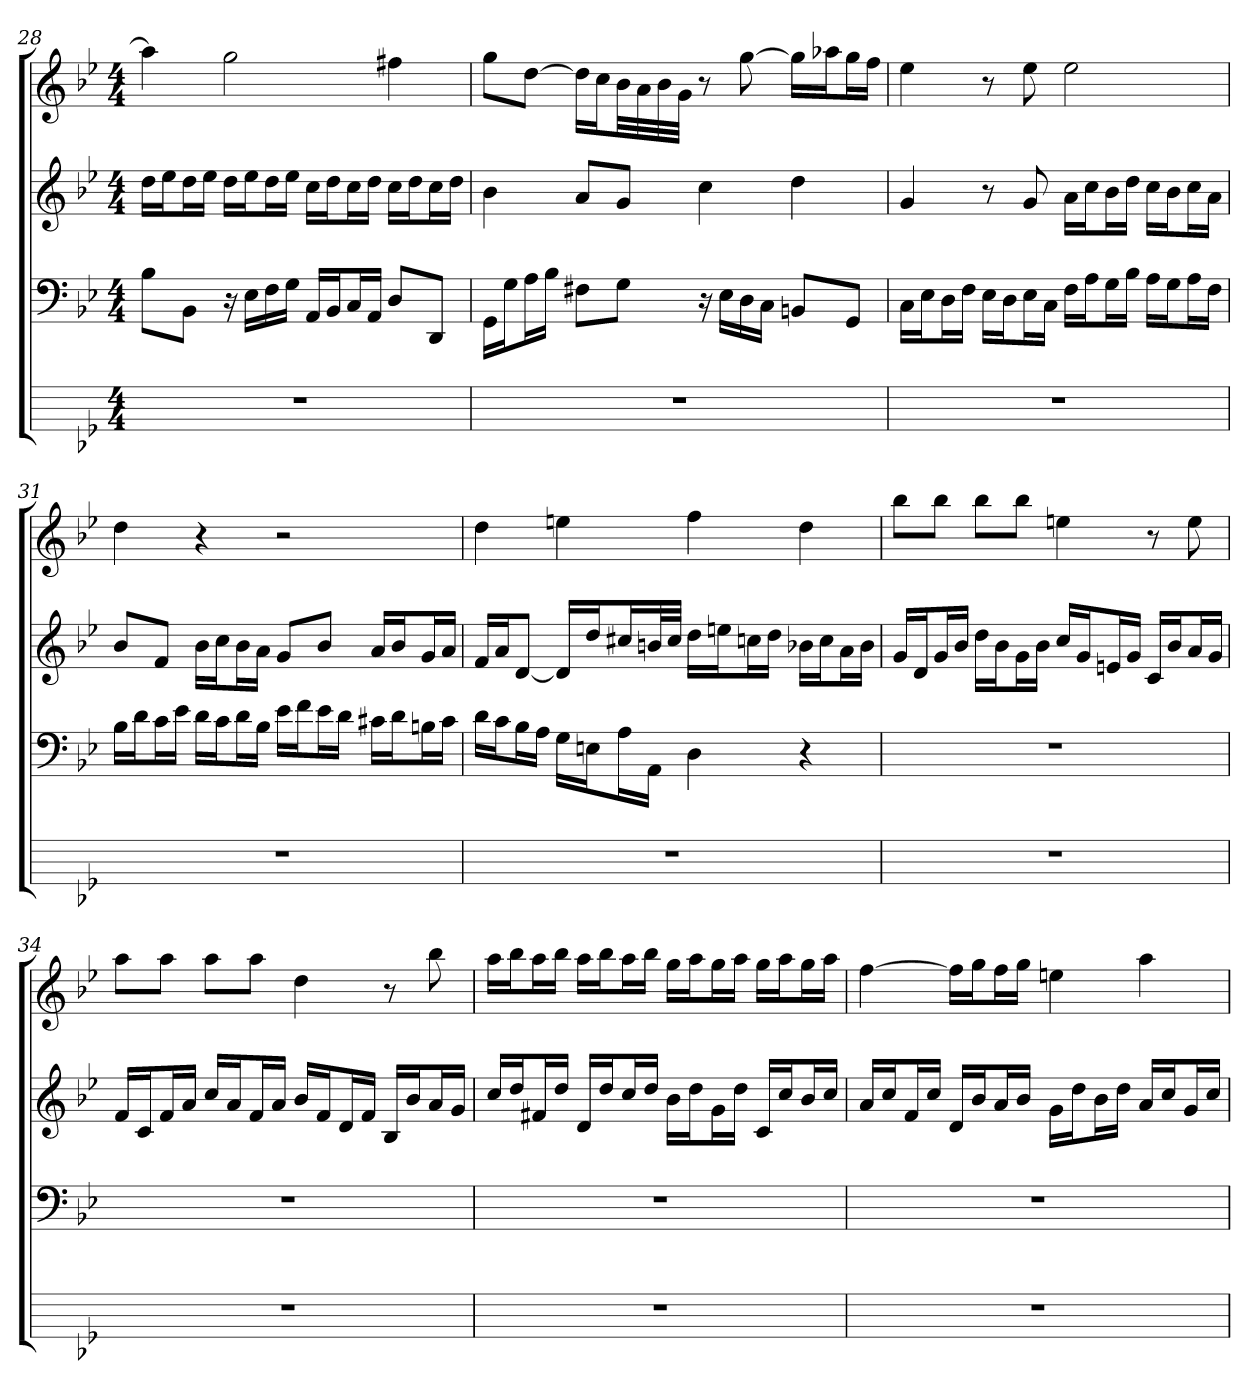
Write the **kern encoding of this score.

**kern	**kern	**kern	**kern
*part4	*part3	*part2	*part1
*staff4	*staff3	*staff2	*staff1
*k[b-e-]	*k[b-e-]	*k[b-e-]	*k[b-e-]
*M4/4	*M4/4	*M4/4	*M4/4
=28	=28	=28	=28
1r	8B-L	16ddLL	4aa]
.	.	16ee-J	.
.	8BB-J	16ddL	.
.	.	16ee-JJ	.
.	16r	16ddLL	2gg
.	16E-LL	16ee-J	.
.	16F	16ddL	.
.	16GJJ	16ee-JJ	.
.	16AALL	16ccLL	.
.	16BB-J	16ddJ	.
.	16CL	16ccL	.
.	16AAJJ	16ddJJ	.
.	8DL	16ccLL	4ff#X
.	.	16ddJ	.
.	8DDJ	16ccL	.
.	.	16ddJJ	.
=29	=29	=29	=29
1r	16GGLL	4b-	8ggL
.	16GJ	.	.
.	16AL	.	[8ddJ
.	16B-JJ	.	.
.	8F#XL	8aL	16ddLL]
.	.	.	16ccJ
.	8GJ	8gJ	32b-LL
.	.	.	32a
.	.	.	32b-
.	.	.	32gJJJ
.	16r	4cc	8r
.	16E-LL	.	.
.	16D	.	[8gg
.	16CJJ	.	.
.	8BBnL	4dd	16ggLL]
.	.	.	16aa-XJ
.	8GGJ	.	16ggL
.	.	.	16ffJJ
=30	=30	=30	=30
1r	16CLL	4g	4ee-
.	16E-J	.	.
.	16DL	.	.
.	16FJJ	.	.
.	16E-LL	8r	8r
.	16DJ	.	.
.	16E-L	8g	8ee-
.	16CJJ	.	.
.	16FLL	16aLL	2ee-
.	16AJ	16ccJ	.
.	16GL	16b-L	.
.	16B-JJ	16ddJJ	.
.	16ALL	16ccLL	.
.	16GJ	16b-J	.
.	16AL	16ccL	.
.	16FJJ	16aJJ	.
=31	=31	=31	=31
1r	16B-LL	8b-L	4dd
.	16dJ	.	.
.	16cL	8fJ	.
.	16e-JJ	.	.
.	16dLL	16b-LL	4r
.	16cJ	16ccJ	.
.	16dL	16b-L	.
.	16B-JJ	16aJJ	.
.	16e-LL	8gL	2r
.	16fJ	.	.
.	16e-L	8b-J	.
.	16dJJ	.	.
.	16c#XLL	16aLL	.
.	16dJ	16b-J	.
.	16BnL	16gL	.
.	16c#JJ	16aJJ	.
=32	=32	=32	=32
1r	16dLL	16fLL	4dd
.	16cJ	16aJ	.
.	16B-L	[8dJ	.
.	16AJJ	.	.
.	16GLL	16dLL]	4een
.	16EnJ	16ddJ	.
.	16AL	16cc#XL	.
.	16AAJJ	32bnL	.
.	.	32cc#JJJ	.
.	4D	16ddLL	4ff
.	.	16eenJ	.
.	.	16ccnL	.
.	.	16ddJJ	.
.	4r	16b-XLL	4dd
.	.	16ccJ	.
.	.	16aL	.
.	.	16b-JJ	.
=33	=33	=33	=33
1r	1r	16gLL	8bb-L
.	.	16dJ	.
.	.	16gL	8bb-J
.	.	16b-JJ	.
.	.	16ddLL	8bb-L
.	.	16b-J	.
.	.	16gL	8bb-J
.	.	16b-JJ	.
.	.	16ccLL	4een
.	.	16gJ	.
.	.	16enL	.
.	.	16gJJ	.
.	.	16cLL	8r
.	.	16b-J	.
.	.	16aL	8ee
.	.	16gJJ	.
=34	=34	=34	=34
1r	1r	16fLL	8aaL
.	.	16cJ	.
.	.	16fL	8aaJ
.	.	16aJJ	.
.	.	16ccLL	8aaL
.	.	16aJ	.
.	.	16fL	8aaJ
.	.	16aJJ	.
.	.	16b-LL	4dd
.	.	16fJ	.
.	.	16dL	.
.	.	16fJJ	.
.	.	16B-LL	8r
.	.	16b-J	.
.	.	16aL	8bb-
.	.	16gJJ	.
=35	=35	=35	=35
1r	1r	16ccLL	16aaLL
.	.	16ddJ	16bb-J
.	.	16f#XL	16aaL
.	.	16ddJJ	16bb-JJ
.	.	16dLL	16aaLL
.	.	16ddJ	16bb-J
.	.	16ccL	16aaL
.	.	16ddJJ	16bb-JJ
.	.	16b-LL	16ggLL
.	.	16ddJ	16aaJ
.	.	16gL	16ggL
.	.	16ddJJ	16aaJJ
.	.	16cLL	16ggLL
.	.	16ccJ	16aaJ
.	.	16b-L	16ggL
.	.	16ccJJ	16aaJJ
=36	=36	=36	=36
1r	1r	16aLL	[4ff
.	.	16ccJ	.
.	.	16fL	.
.	.	16ccJJ	.
.	.	16dLL	16ffLL]
.	.	16b-J	16ggJ
.	.	16aL	16ffL
.	.	16b-JJ	16ggJJ
.	.	16gLL	4een
.	.	16ddJ	.
.	.	16b-L	.
.	.	16ddJJ	.
.	.	16aLL	4aa
.	.	16ccJ	.
.	.	16gL	.
.	.	16ccJJ	.
=	=	=	=
*-	*-	*-	*-
